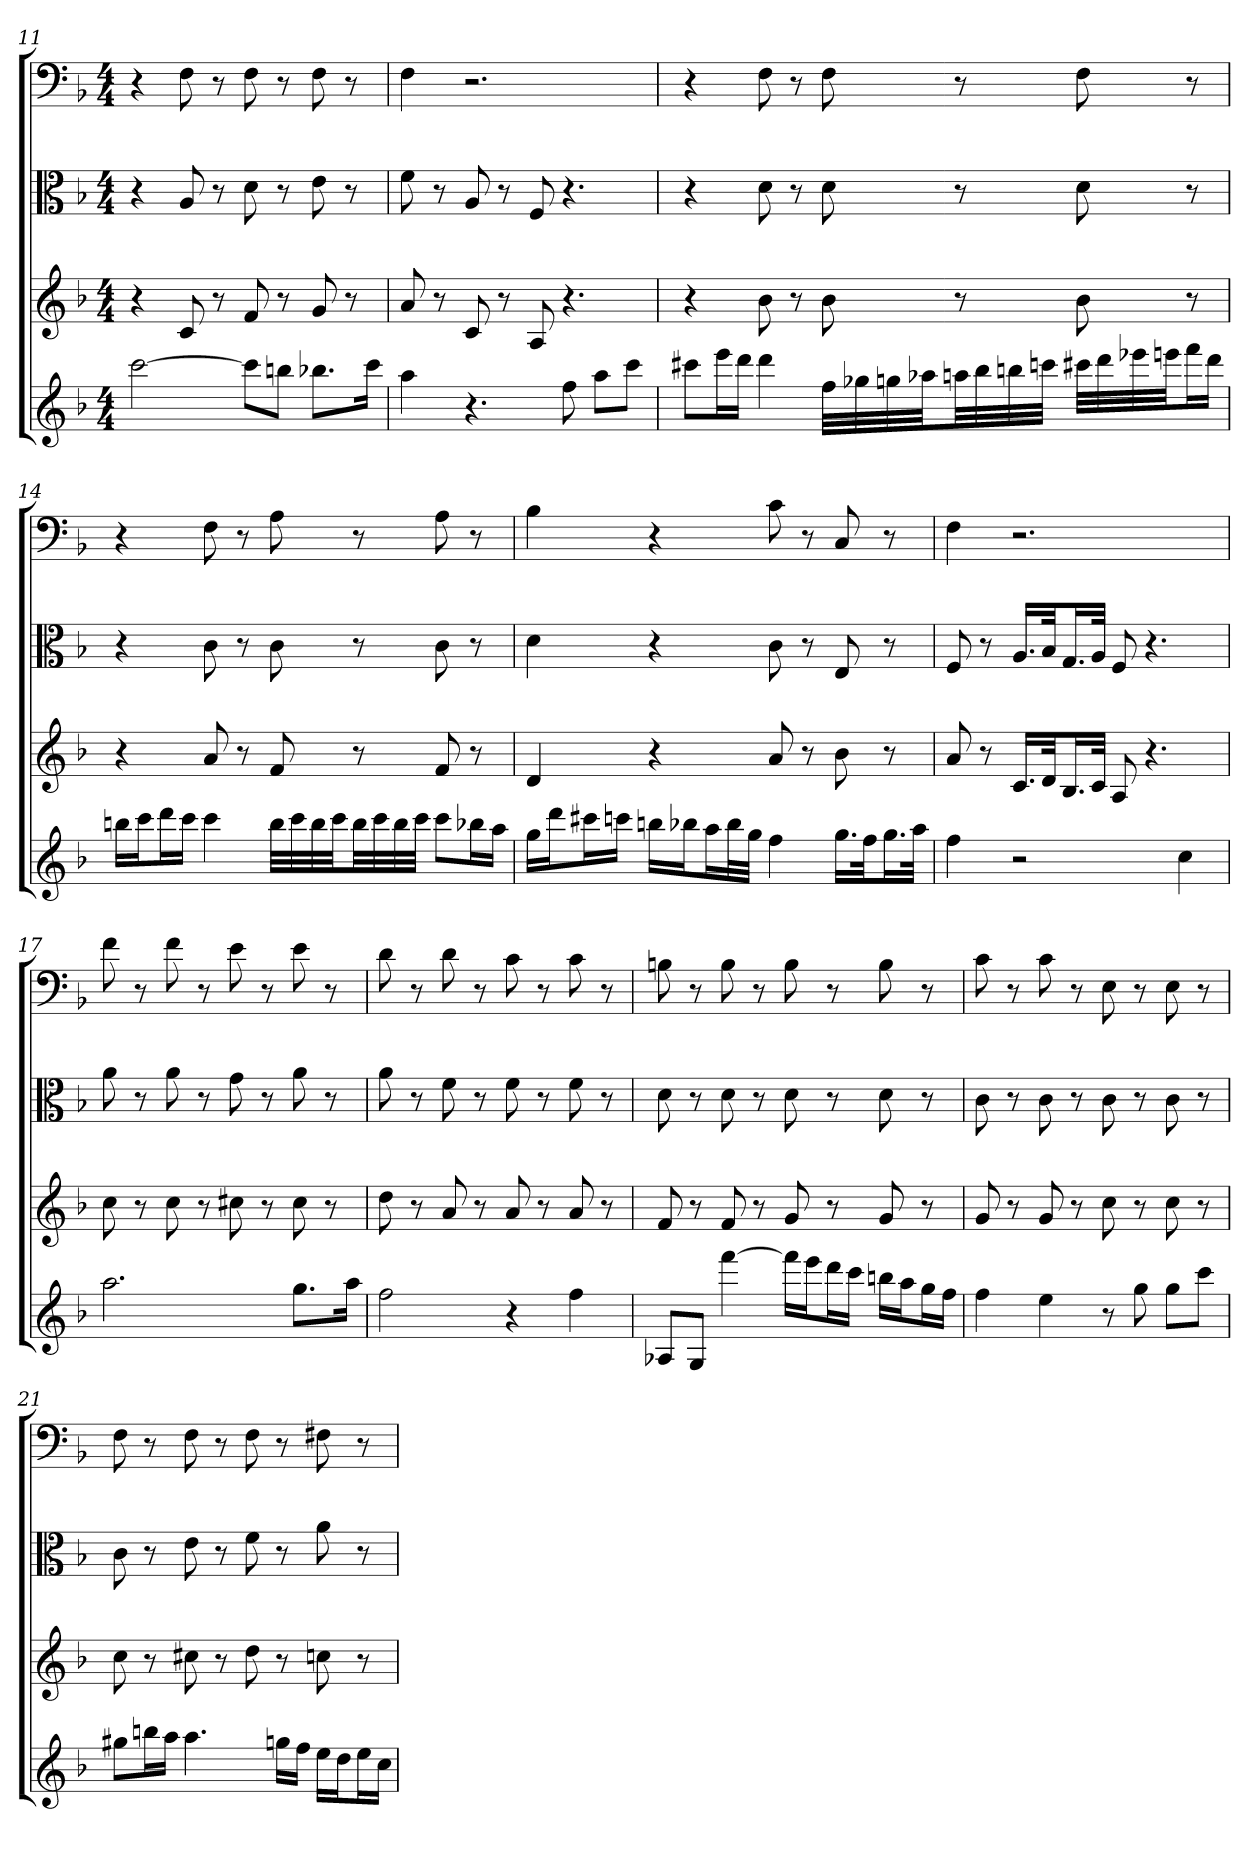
**kern	**kern	**kern	**kern
*part4	*part3	*part2	*part1
*staff4	*staff3	*staff2	*staff1
*	*	*clefC3	*clefF4
*k[b-]	*k[b-]	*k[b-]	*k[b-]
*F:	*F:	*F:	*F:
*M4/4	*M4/4	*M4/4	*M4/4
=11	=11	=11	=11
[2ccc	4r	4r	4r
.	8c	8A	8F
.	8r	8r	8r
8cccL]	8f	8d	8F
8bbnJ	8r	8r	8r
8.bb-XL	8g	8e	8F
.	8r	8r	8r
16cccJk	.	.	.
=12	=12	=12	=12
4aa	8a	8f	4F
.	8r	8r	.
4.r	8c	8A	2.r
.	8r	8r	.
.	8A	8F	.
8ff	4.r	4.r	.
8aaL	.	.	.
8cccJ	.	.	.
=13	=13	=13	=13
8ccc#XL	4r	4r	4r
16eeeL	.	.	.
16dddJJ	.	.	.
4ddd	8b-	8d	8F
.	8r	8r	8r
32ffLLL	8b-	8d	8F
32gg-X	.	.	.
32ggn	.	.	.
32aa-XJJ	.	.	.
32aanLL	8r	8r	8r
32bb-	.	.	.
32bbn	.	.	.
32cccnJJJ	.	.	.
32ccc#XLLL	8b-	8d	8F
32ddd	.	.	.
32eee-X	.	.	.
32eeenJJ	.	.	.
16fffL	8r	8r	8r
16dddJJ	.	.	.
=14	=14	=14	=14
16bbnLL	4r	4r	4r
16cccJ	.	.	.
16dddL	.	.	.
16cccJJ	.	.	.
4ccc	8a	8c	8F
.	8r	8r	8r
32bbLLL	8f	8c	8A
32ccc	.	.	.
32bb	.	.	.
32cccJJ	.	.	.
32bbLL	8r	8r	8r
32ccc	.	.	.
32bb	.	.	.
32cccJJJ	.	.	.
8cccL	8f	8c	8A
16bb-XL	8r	8r	8r
16aaJJ	.	.	.
=15	=15	=15	=15
16ggLL	4d	4d	4B-
16dddJ	.	.	.
16ccc#XL	.	.	.
16cccnJJ	.	.	.
16bbnLL	4r	4r	4r
16bb-XJ	.	.	.
16aaL	.	.	.
32bb-L	.	.	.
32ggJJJ	.	.	.
4ff	8a	8c	8c
.	8r	8r	8r
16.ggLL	8b-	8E	8C
32ffJk	.	.	.
16.ggL	8r	8r	8r
32aaJJk	.	.	.
=16	=16	=16	=16
4ff	8a	8F	4F
.	8r	8r	.
2r	16.cLL	16.A/LL	2.r
.	32dJk	32B-/Jk	.
.	16.B-L	16.G/L	.
.	32cJJk	32A/JJk	.
.	8A	8F	.
.	4.r	4.r	.
4cc	.	.	.
=17	=17	=17	=17
2.aa	8cc	8a	8f
.	8r	8r	8r
.	8cc	8a	8f
.	8r	8r	8r
.	8cc#X	8g	8e
.	8r	8r	8r
8.ggL	8cc#	8a	8e
.	8r	8r	8r
16aaJk	.	.	.
=18	=18	=18	=18
2ff	8dd	8a	8d
.	8r	8r	8r
.	8a	8f	8d
.	8r	8r	8r
4r	8a	8f	8c
.	8r	8r	8r
4ff	8a	8f	8c
.	8r	8r	8r
=19	=19	=19	=19
8A-XL	8f	8d	8Bn
8GJ	8r	8r	8r
[4fff	8f	8d	8B
.	8r	8r	8r
16fffLL]	8g	8d	8B
16eeeJ	.	.	.
16dddL	8r	8r	8r
16cccJJ	.	.	.
16bbnLL	8g	8d	8B
16aaJ	.	.	.
16ggL	8r	8r	8r
16ffJJ	.	.	.
=20	=20	=20	=20
4ff	8g	8c	8c
.	8r	8r	8r
4ee	8g	8c	8c
.	8r	8r	8r
8r	8cc	8c	8E
8gg	8r	8r	8r
8ggL	8cc	8c	8E
8cccJ	8r	8r	8r
=21	=21	=21	=21
8gg#XL	8cc	8c	8F
16bbnL	8r	8r	8r
16aaJJ	.	.	.
4.aa	8cc#X	8e	8F
.	8r	8r	8r
.	8dd	8f	8F
16ggnLL	8r	8r	8r
16ffJJ	.	.	.
16eeLL	8ccn	8a	8F#X
16ddJ	.	.	.
16eeL	8r	8r	8r
16ccJJ	.	.	.
=	=	=	=
*-	*-	*-	*-
